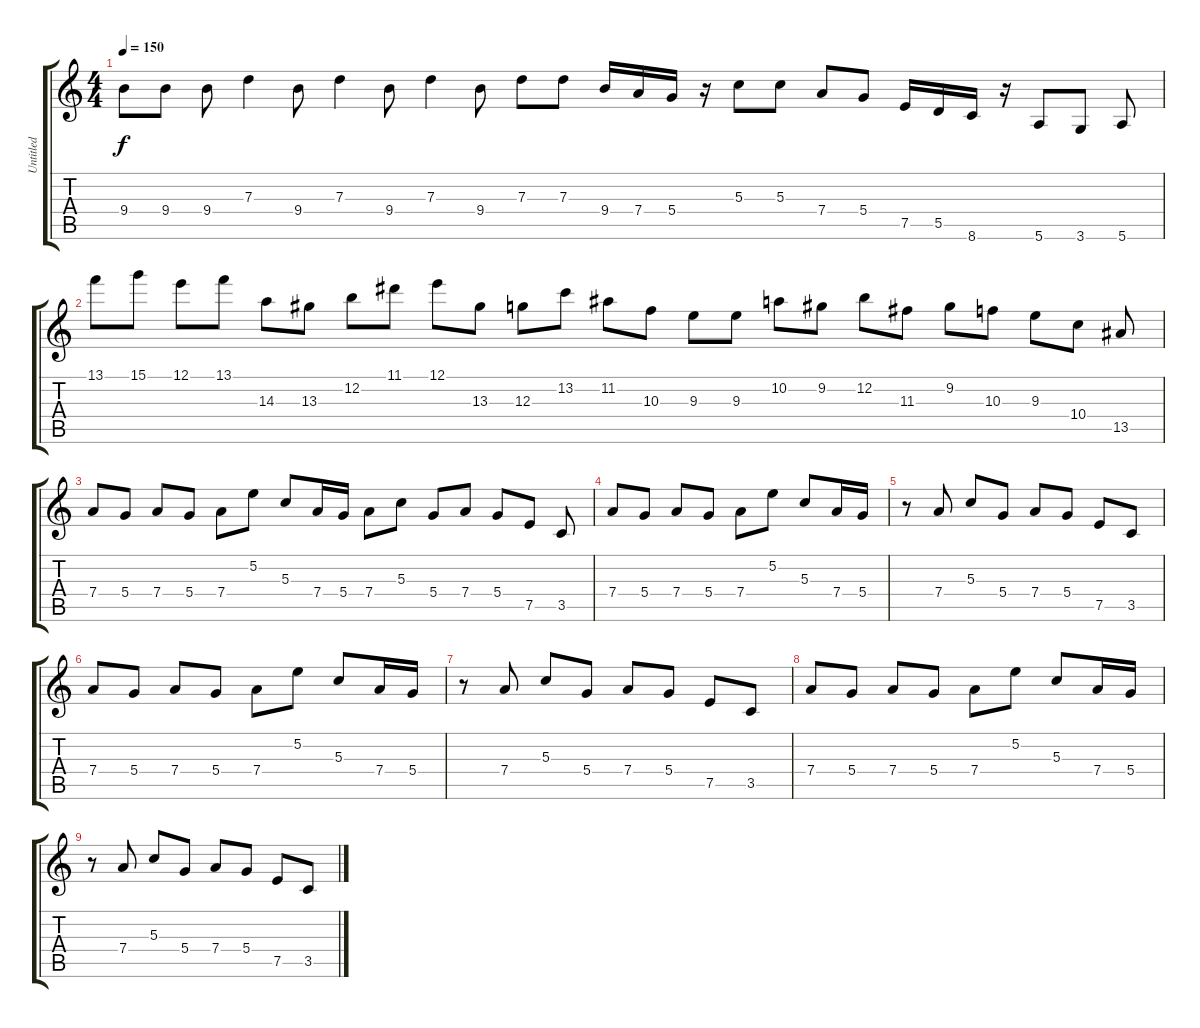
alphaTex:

\track ("Untitled" "Untitled") {instrument distortionguitar}
\staff {score tabs}
\tuning (E4 B3 G3 D3 A2 E2) {hide}
\ts (4 4)
\tempo 150
\clef g2
\ks c
9.4.8{dy f instrument distortionguitar} 9.4.8 9.4.8 7.3.4 9.4.8 7.3.4 9.4.8 7.3.4 9.4.8 7.3.8 7.3.8 9.4.16 7.4.16 5.4.16 r.16 5.3.8 5.3.8 7.4.8 5.4.8 7.5.16 5.5.16 8.6.16 r.16 5.6.8 3.6.8 5.6.8 |
13.1.8 15.1.8 12.1.8 13.1.8 14.3.8 13.3.8 12.2.8 11.1.8 12.1.8 13.3.8 12.3.8 13.2.8 11.2.8 10.3.8 9.3.8 9.3.8 10.2.8 9.2.8 12.2.8 11.3.8 9.2.8 10.3.8 9.3.8 10.4.8 13.5.8 |
7.4.8 5.4.8 7.4.8 5.4.8 7.4.8 5.2.8 5.3.8 7.4.16 5.4.16 7.4.8 5.3.8 5.4.8 7.4.8 5.4.8 7.5.8 3.5.8 |
7.4.8 5.4.8 7.4.8 5.4.8 7.4.8 5.2.8 5.3.8 7.4.16 5.4.16 |
r.8 7.4.8 5.3.8 5.4.8 7.4.8 5.4.8 7.5.8 3.5.8 |
7.4.8 5.4.8 7.4.8 5.4.8 7.4.8 5.2.8 5.3.8 7.4.16 5.4.16 |
r.8 7.4.8 5.3.8 5.4.8 7.4.8 5.4.8 7.5.8 3.5.8 |
7.4.8 5.4.8 7.4.8 5.4.8 7.4.8 5.2.8 5.3.8 7.4.16 5.4.16 |
r.8 7.4.8 5.3.8 5.4.8 7.4.8 5.4.8 7.5.8 3.5.8
